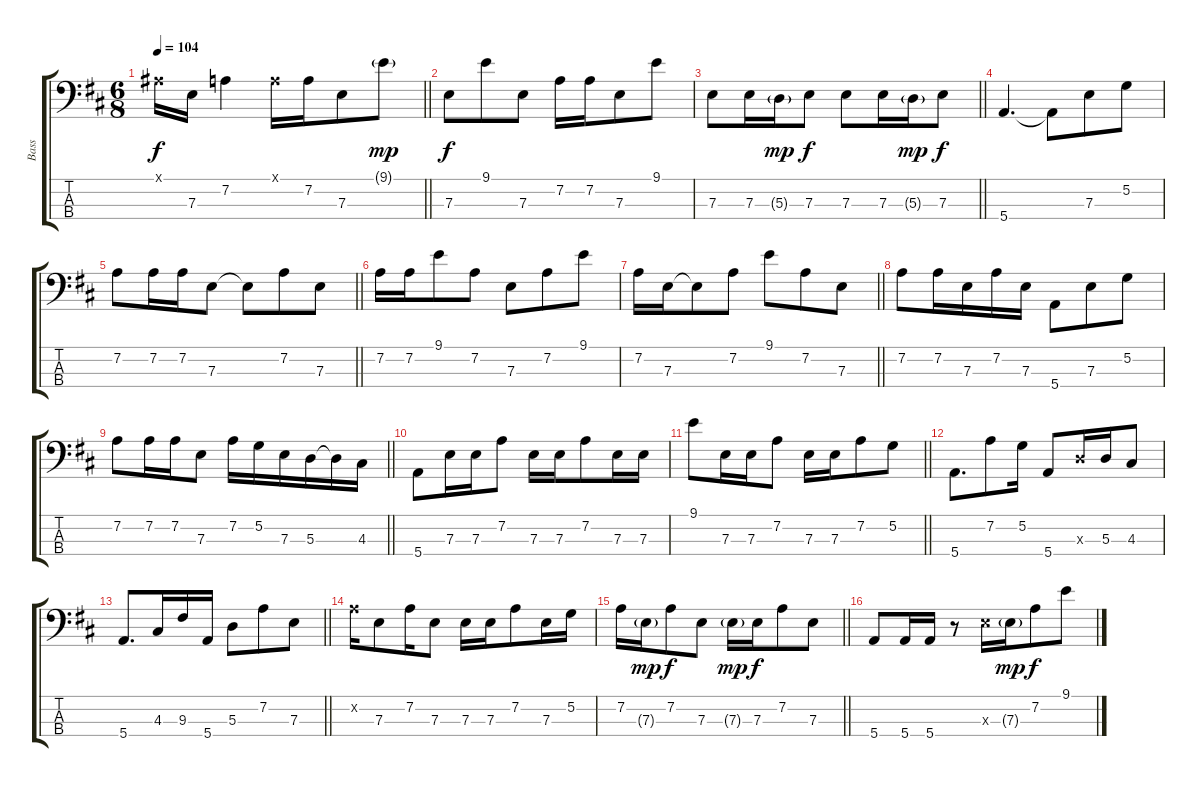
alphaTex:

\track ("Bass" "Bass") {instrument electricbassfinger}
\staff {score tabs}
\tuning (G2 D2 A1 E1) {hide}
\ts (6 8)
\tempo 104
\clef f4
\barLineRight lightlight
\ks d
3.1{x}.16{dy f} 7.3.16 7.2.4 2.1{x}.16 7.2.16 7.3.8 9.1{g}.8{dy mp} |
7.3.8{dy f} 9.1.8 7.3.8 7.2.16 7.2.16 7.3.8 9.1.8 |
\barLineRight lightlight
7.3.8 7.3.16 5.3{g}.16{dy mp} 7.3.8{dy f} 7.3.8 7.3.16 5.3{g}.16{dy mp} 7.3.8{dy f} |
5.4.4{d} 5.4{t}.8 7.3.8 5.2.8 |
\barLineRight lightlight
7.2.8 7.2.16 7.2.16 7.3.8 7.3{t}.8 7.2.8{beam merge} 7.3.8 |
7.2.16 7.2.16 9.1.8 7.2.8 7.3.8 7.2.8{beam merge} 9.1.8 |
\barLineRight lightlight
7.2.16 7.3.16 7.3{t}.8 7.2.8 9.1.8 7.2.8{beam merge} 7.3.8 |
7.2.8 7.2.16 7.3.16 7.2.16 7.3.16 5.4.8 7.3.8{beam merge} 5.2.8 |
\barLineRight lightlight
7.2.8 7.2.16 7.2.16 7.3.8 7.2.16 5.2.16 7.3.16 5.3.16 5.3{t}.16 4.3.16 |
5.4.8 7.3.16 7.3.16 7.2.8 7.3.16 7.3.16 7.2.8 7.3.16 7.3.16 |
\barLineRight lightlight
9.1.8 7.3.16 7.3.16 7.2.8 7.3.16 7.3.16 7.2.8 5.2.8 |
5.4.8{d} 7.2.8 5.2.16 5.4.8 5.3{x}.16 5.3.16 4.3.8 |
\barLineRight lightlight
5.4.8{d} 4.3.16 9.3.16 5.4.16 5.3.8 7.2.8{beam merge} 7.3.8 |
7.2{x}.16 7.3.8 7.2.16 7.3.8 7.3.16 7.3.16 7.2.8 7.3.16 5.2.16 |
\barLineRight lightlight
7.2.16 7.3{g}.16{dy mp} 7.2.8{dy f} 7.3.8 7.3{g}.16{dy mp} 7.3.16{dy f} 7.2.8 7.3.8 |
5.4.8 5.4.16 5.4.16 r.8 7.3{x}.16 7.3{g}.16{dy mp} 7.2.8{dy f} 9.1.8
